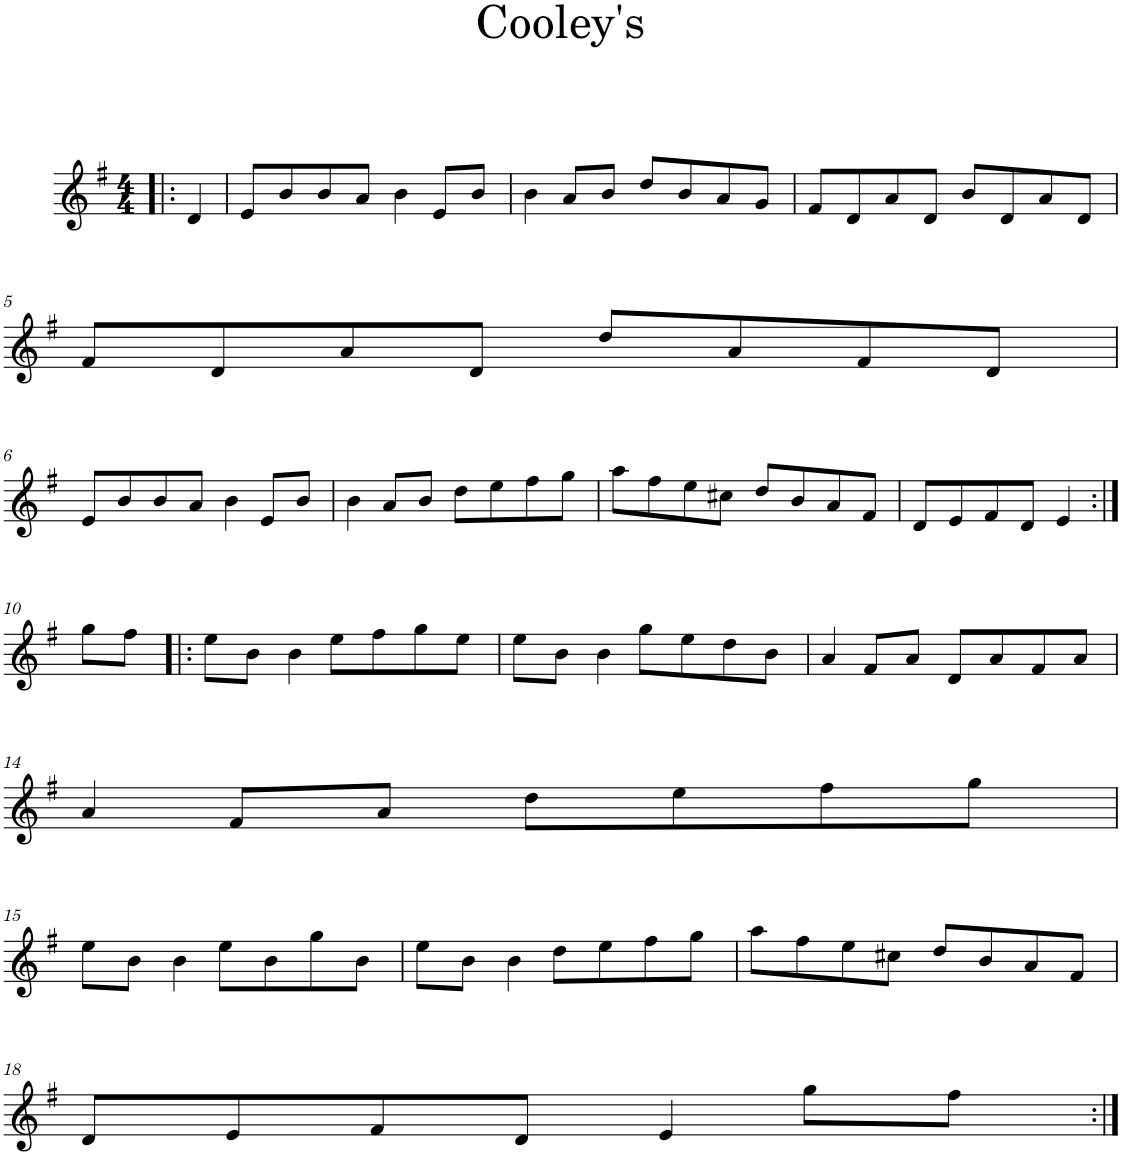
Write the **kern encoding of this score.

**kern
*part1
*staff1
*I"Voice
*I'V
*clefG2
*k[f#]
*M4/4
=1!|:
4d/
=2
8e/L
8b/
8b/
8a/J
4b\
8e/L
8b/J
=3
4b\
8a/L
8b/J
8dd/L
8b/
8a/
8g/J
=4
8f#/L
8d/
8a/
8d/J
8b/L
8d/
8a/
8d/J
!!LO:LB:g=z
=5
8f#/L
8d/
8a/
8d/J
8dd/L
8a/
8f#/
8d/J
!!LO:LB:g=z
=6
8e/L
8b/
8b/
8a/J
4b\
8e/L
8b/J
=7
4b\
8a/L
8b/J
8dd\L
8ee\
8ff#\
8gg\J
=8
8aa\L
8ff#\
8ee\
8cc#X\J
8dd/L
8b/
8a/
8f#/J
=9
8d/L
8e/
8f#/
8d/J
4e/
!!LO:LB:g=z
=10:|!
8gg\L
8ff#\J
=11!|:
8ee\L
8b\J
4b\
8ee\L
8ff#\
8gg\
8ee\J
=12
8ee\L
8b\J
4b\
8gg\L
8ee\
8dd\
8b\J
=13
4a/
8f#/L
8a/J
8d/L
8a/
8f#/
8a/J
!!LO:LB:g=z
=14
4a/
8f#/L
8a/J
8dd\L
8ee\
8ff#\
8gg\J
!!LO:LB:g=z
=15
8ee\L
8b\J
4b\
8ee\L
8b\
8gg\
8b\J
=16
8ee\L
8b\J
4b\
8dd\L
8ee\
8ff#\
8gg\J
=17
8aa\L
8ff#\
8ee\
8cc#X\J
8dd/L
8b/
8a/
8f#/J
!!LO:LB:g=z
=18
8d/L
8e/
8f#/
8d/J
4e/
8gg\L
8ff#\J
=:|!
*-
